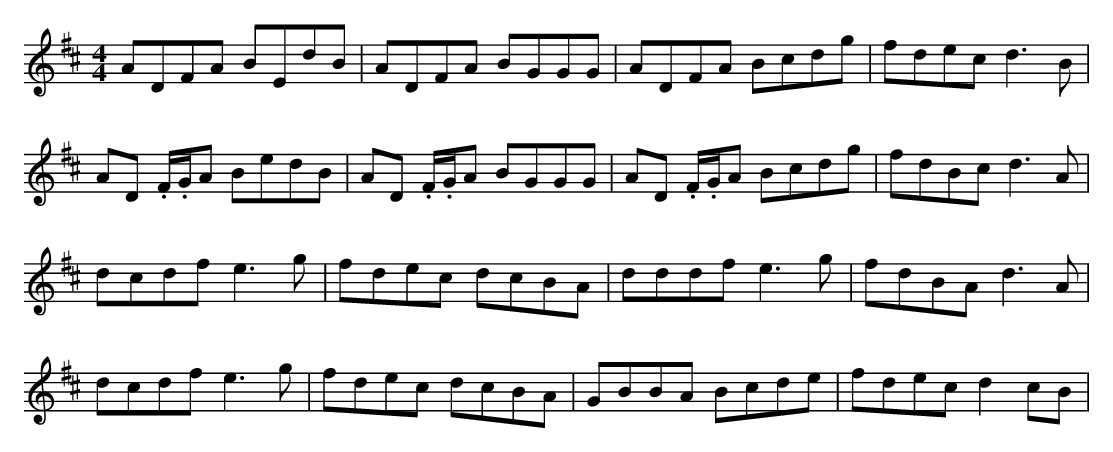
X:1
M:4/4
K:D
ADFA BEdB|ADFA BGGG|ADFA Bcdg|fdec d3B|
AD 3.F/.G/A BedB|AD .F/.G/A BGGG|AD 3.F/.G/A Bcdg|fdBc d3A|
dcdf e3g|fdec dcBA|dddf e3g|fdBA d3A|
dcdf e3g|fdec dcBA|GBBA Bcde|fdec d2cB|
